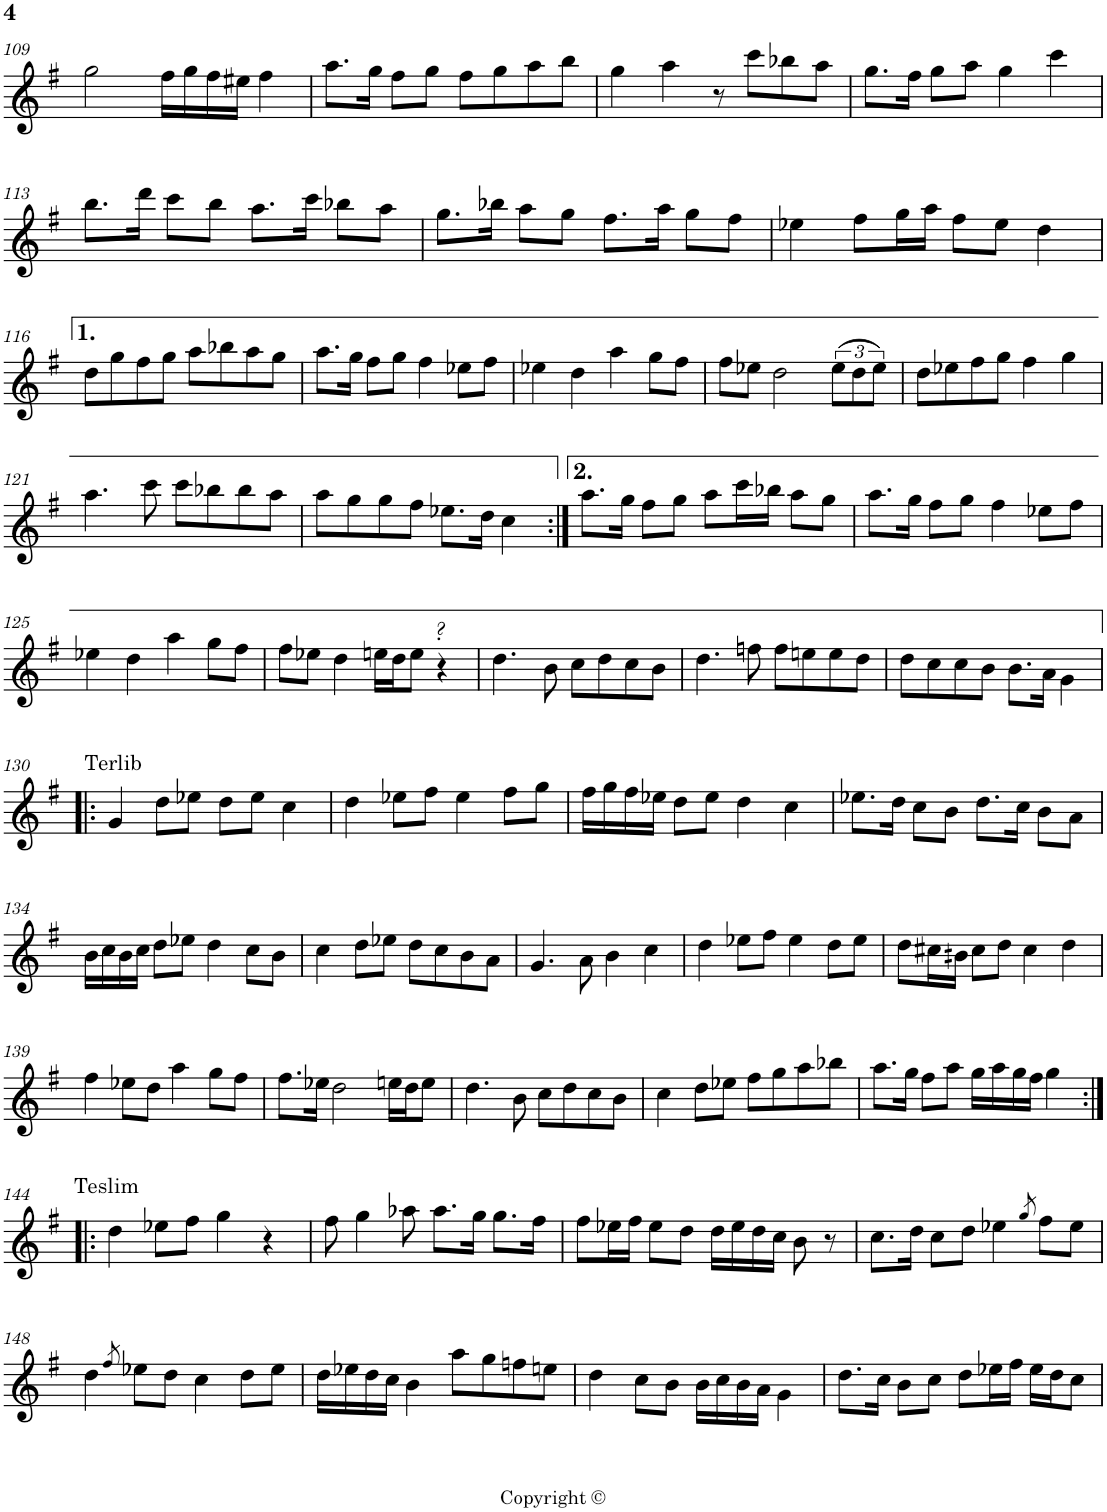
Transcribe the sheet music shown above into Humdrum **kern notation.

**kern
*part1
*staff1
*I"Piano
*I'Pno
!!LO:PB:g=z
*clefG2
*k[f#]
*G:
*M4/4
*met(c)
=109
2gg\
16ff#\LL
16gg\
16ff#\
16ee#X\JJ
4ff#\
=110
8.aa\L
16gg\Jk
8ff#\L
8gg\J
8ff#\L
8gg\
8aa\
8bb\J
=111
4gg\
4aa\
8r
8ccc\L
8bb-X\
8aa\J
=112
8.gg\L
16ff#\Jk
8gg\L
8aa\J
4gg\
4ccc\
!!LO:LB:g=z
=113
8.bb\L
16ddd\Jk
8ccc\L
8bb\J
8.aa\L
16ccc\Jk
8bb-X\L
8aa\J
=114
8.gg\L
16bb-X\Jk
8aa\L
8gg\J
8.ff#\L
16aa\Jk
8gg\L
8ff#\J
=115
4ee-X\
8ff#\L
16gg\L
16aa\JJ
8ff#\L
8ee-\J
4dd\
!!LO:LB:g=z
=116
8dd\L
8gg\
8ff#\
8gg\J
8aa\L
8bb-X\
8aa\
8gg\J
=117
8.aa\L
16gg\Jk
8ff#\L
8gg\J
4ff#\
8ee-X\L
8ff#\J
=118
4ee-X\
4dd\
4aa\
8gg\L
8ff#\J
=119
8ff#\L
8ee-X\J
2dd\
(12ee-\L
12dd\
12ee-\J)
=120
8dd\L
8ee-X\
8ff#\
8gg\J
4ff#\
4gg\
!!LO:LB:g=z
=121
4.aa\
8ccc\
8ccc\L
8bb-X\
8bb-\
8aa\J
=122
8aa\L
8gg\
8gg\
8ff#\J
8.ee-X\L
16dd\Jk
4cc\
=123:|!
8.aa\L
16gg\Jk
8ff#\L
8gg\J
8aa\L
16ccc\L
16bb-X\JJ
8aa\L
8gg\J
=124
8.aa\L
16gg\Jk
8ff#\L
8gg\J
4ff#\
8ee-X\L
8ff#\J
!!LO:LB:g=z
=125
4ee-X\
4dd\
4aa\
8gg\L
8ff#\J
=126
8ff#\L
8ee-X\J
4dd\
16een\LL
16dd\J
8ee\J
!LO:TX:a:i:t=?
4r
=127
4.dd\
8b\
8cc\L
8dd\
8cc\
8b\J
=128
4.dd\
8ffn\
8ff\L
8een\
8ee\
8dd\J
=129
8dd\L
8cc\
8cc\
8b\J
8.b\L
16a\Jk
4g\
!!LO:LB:g=z
=130!|:
!LO:TX:a:t=Terlib
4g/
8dd\L
8ee-X\J
8dd\L
8ee-\J
4cc\
=131
4dd\
8ee-X\L
8ff#\J
4ee-\
8ff#\L
8gg\J
=132
16ff#\LL
16gg\
16ff#\
16ee-X\JJ
8dd\L
8ee-\J
4dd\
4cc\
=133
8.ee-X\L
16dd\Jk
8cc\L
8b\J
8.dd\L
16cc\Jk
8b\L
8a\J
!!LO:LB:g=z
=134
16b\LL
16cc\
16b\
16cc\JJ
8dd\L
8ee-X\J
4dd\
8cc\L
8b\J
=135
4cc\
8dd\L
8ee-X\J
8dd\L
8cc\
8b\
8a\J
=136
4.g/
8a\
4b\
4cc\
=137
4dd\
8ee-X\L
8ff#\J
4ee-\
8dd\L
8ee-\J
=138
8dd\L
16cc#X\L
16bn\JJ
8cc#\L
8dd\J
4cc#\
4dd\
!!LO:LB:g=z
=139
4ff#\
8ee-X\L
8dd\J
4aa\
8gg\L
8ff#\J
=140
8.ff#\L
16ee-X\Jk
2dd\
16een\LL
16dd\J
8ee\J
=141
4.dd\
8b\
8cc\L
8dd\
8cc\
8b\J
=142
4cc\
8dd\L
8ee-X\J
8ff#\L
8gg\
8aa\
8bb-X\J
=143
8.aa\L
16gg\Jk
8ff#\L
8aa\J
16gg\LL
16aa\
16gg\
16ff#\JJ
4gg\
!!LO:LB:g=z
=144:|!|:
!LO:TX:a:t=Teslim
4dd\
8ee-X\L
8ff#\J
4gg\
4r
=145
8ff#\
4gg\
8aa-X\
8.aa-\L
16gg\Jk
8.gg\L
16ff#\Jk
=146
8ff#\L
16ee-X\L
16ff#\JJ
8ee-\L
8dd\J
16dd\LL
16ee-\
16dd\
16cc\JJ
8b\
8r
=147
8.cc\L
16dd\Jk
8cc\L
8dd\J
4ee-X\
8qgg/
8ff#\L
8ee-\J
!!LO:LB:g=z
=148
4dd\
8qff#/
8ee-X\L
8dd\J
4cc\
8dd\L
8ee-\J
=149
16dd\LL
16ee-X\
16dd\
16cc\JJ
4b\
8aa\L
8gg\
8ffn\
8een\J
=150
4dd\
8cc\L
8b\J
16b\LL
16cc\
16b\
16a\JJ
4g\
=151
8.dd\L
16cc\Jk
8b\L
8cc\J
8dd\L
16ee-X\L
16ff#\JJ
16ee-\LL
16dd\J
8cc\J
=
*-
